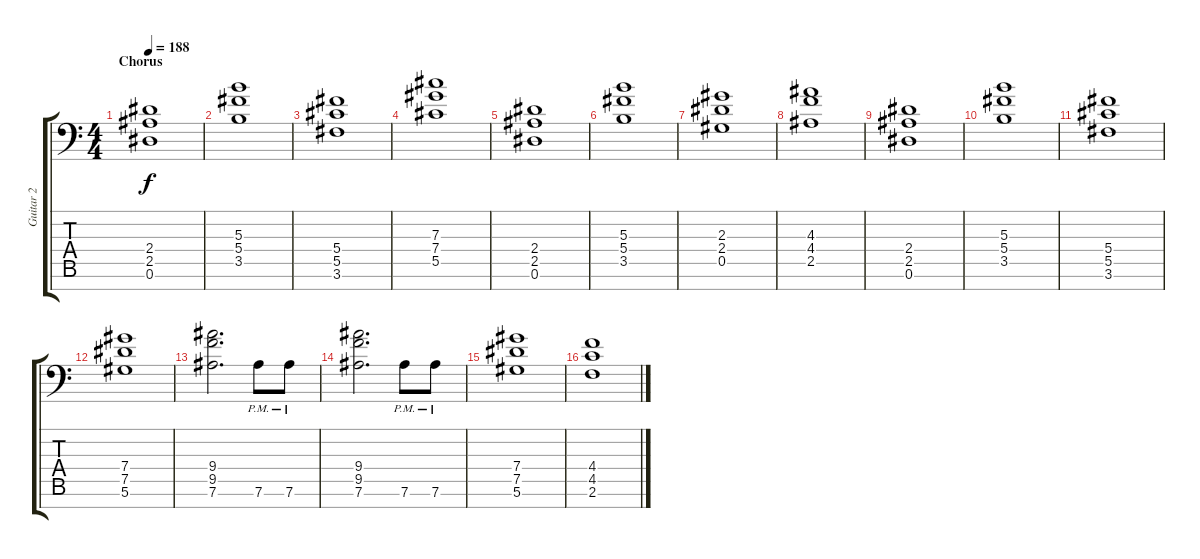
\track ("Guitar 2" "Guitar 2") {instrument distortionguitar}
\staff {score tabs}
\tuning (Eb4 Bb3 Gb3 Db3 Ab2 Eb2 Bb1) {hide}
\ts (4 4)
\section ("" "Chorus")
\tempo 188
\clef f4
\ks c
(2.4 2.5 0.6).1{dy f} |
(5.3 5.4 3.5).1 |
(5.4 5.5 3.6).1 |
(7.3 7.4 5.5).1 |
(2.4 2.5 0.6).1 |
(5.3 5.4 3.5).1 |
(2.3 2.4 0.5).1 |
(4.3 4.4 2.5).1 |
(2.4 2.5 0.6).1 |
(5.3 5.4 3.5).1 |
(5.4 5.5 3.6).1 |
(7.4 7.5 5.6).1 |
(9.4 9.5 7.6).2{d} 7.6{pm}.8 7.6{pm}.8 |
(9.4 9.5 7.6).2{d} 7.6{pm}.8 7.6{pm}.8 |
(7.4 7.5 5.6).1 |
(4.4 4.5 2.6).1
